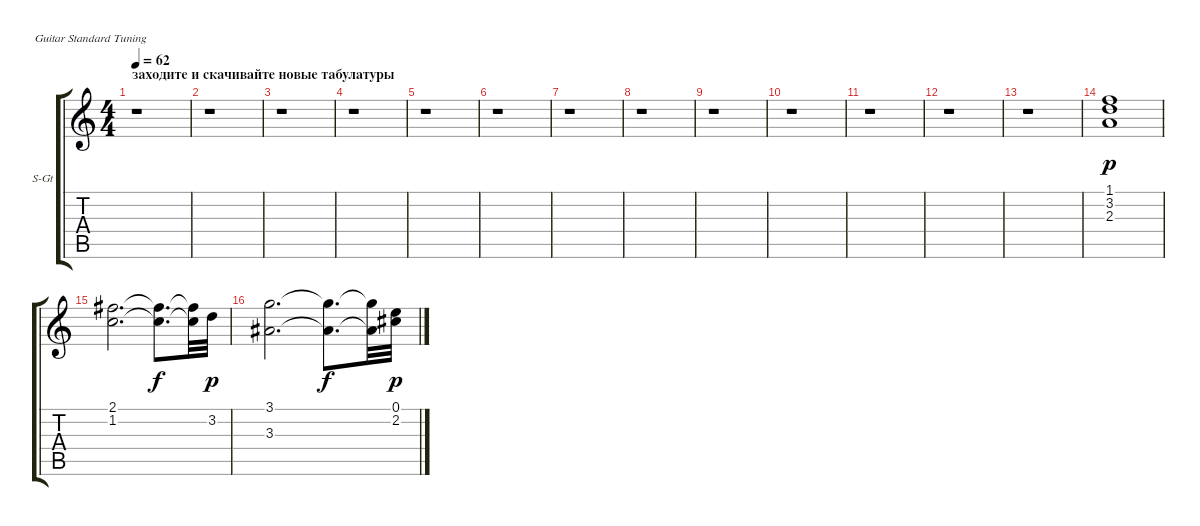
\bracketExtendMode groupsimilarinstruments
\firstSystemTrackNameOrientation horizontal
\otherSystemsTrackNameOrientation horizontal
\track ("Контрабас" "S-Gt") {instrument stringensemble2}
\staff {score tabs}
\tuning (E4 B3 G3 D3 A2 E2)
\displaytranspose 12
\ts (4 4)
\section ("" "заходите и скачивайте новые табулатуры")
\tempo 62
\clef g2
\ks c
r.1{dy p instrument stringensemble2} |
r.1 |
r.1 |
r.1 |
r.1 |
r.1 |
r.1 |
r.1 |
r.1 |
r.1 |
r.1 |
r.1 |
r.1 |
(1.1 3.2 2.3).1 |
(2.1 1.2).2{d} (2.1{t} 1.2{t}).8{d dy f} (2.1{t} 1.2{t}).32 3.2.32{dy p} |
(3.1 3.3).2{d} (3.1{t} 3.3{t}).8{d dy f} (3.1{t} 3.3{t}).32 (0.1 2.2).32{dy p}
